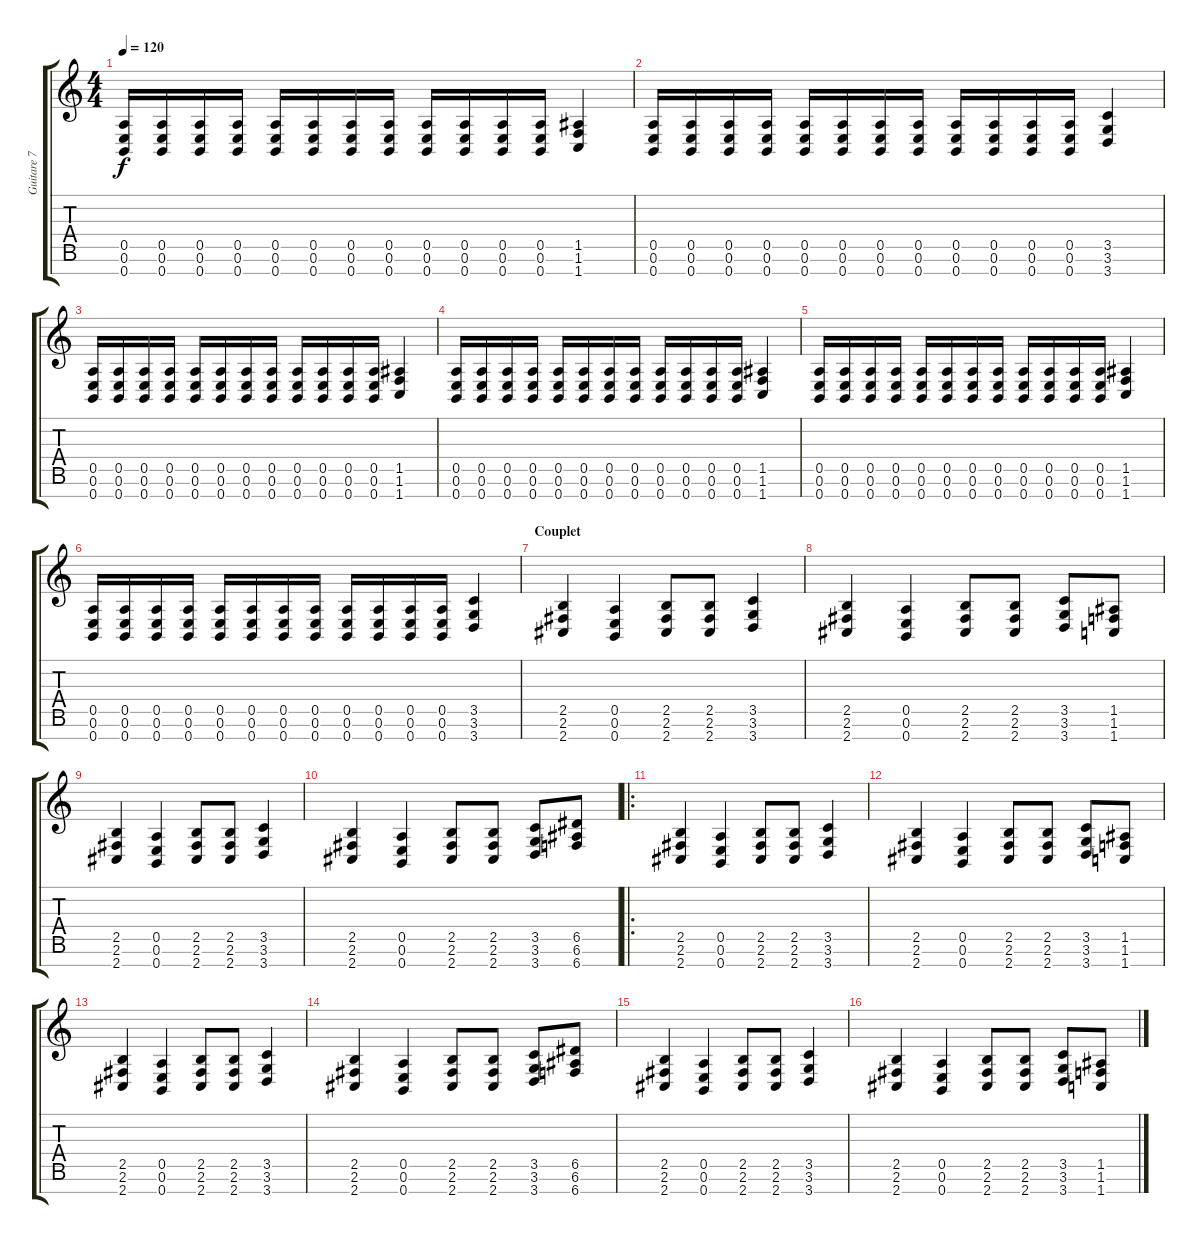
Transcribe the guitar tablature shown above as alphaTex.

\track ("Guitare 7 cordes B2" "Guitare 7 ") {instrument distortionguitar}
\staff {score tabs}
\tuning (E4 B3 G3 D3 A2 E2 B1) {hide}
\ts (4 4)
\tempo 120
\clef g2
\ks c
(0.5 0.6 0.7).16{dy f} (0.5 0.6 0.7).16 (0.5 0.6 0.7).16 (0.5 0.6 0.7).16 (0.5 0.6 0.7).16 (0.5 0.6 0.7).16 (0.5 0.6 0.7).16 (0.5 0.6 0.7).16 (0.5 0.6 0.7).16 (0.5 0.6 0.7).16 (0.5 0.6 0.7).16 (0.5 0.6 0.7).16 (1.5 1.6 1.7).4 |
(0.5 0.6 0.7).16 (0.5 0.6 0.7).16 (0.5 0.6 0.7).16 (0.5 0.6 0.7).16 (0.5 0.6 0.7).16 (0.5 0.6 0.7).16 (0.5 0.6 0.7).16 (0.5 0.6 0.7).16 (0.5 0.6 0.7).16 (0.5 0.6 0.7).16 (0.5 0.6 0.7).16 (0.5 0.6 0.7).16 (3.5 3.6 3.7).4 |
(0.5 0.6 0.7).16 (0.5 0.6 0.7).16 (0.5 0.6 0.7).16 (0.5 0.6 0.7).16 (0.5 0.6 0.7).16 (0.5 0.6 0.7).16 (0.5 0.6 0.7).16 (0.5 0.6 0.7).16 (0.5 0.6 0.7).16 (0.5 0.6 0.7).16 (0.5 0.6 0.7).16 (0.5 0.6 0.7).16 (1.5 1.6 1.7).4 |
(0.5 0.6 0.7).16 (0.5 0.6 0.7).16 (0.5 0.6 0.7).16 (0.5 0.6 0.7).16 (0.5 0.6 0.7).16 (0.5 0.6 0.7).16 (0.5 0.6 0.7).16 (0.5 0.6 0.7).16 (0.5 0.6 0.7).16 (0.5 0.6 0.7).16 (0.5 0.6 0.7).16 (0.5 0.6 0.7).16 (1.5 1.6 1.7).4 |
(0.5 0.6 0.7).16 (0.5 0.6 0.7).16 (0.5 0.6 0.7).16 (0.5 0.6 0.7).16 (0.5 0.6 0.7).16 (0.5 0.6 0.7).16 (0.5 0.6 0.7).16 (0.5 0.6 0.7).16 (0.5 0.6 0.7).16 (0.5 0.6 0.7).16 (0.5 0.6 0.7).16 (0.5 0.6 0.7).16 (1.5 1.6 1.7).4 |
(0.5 0.6 0.7).16 (0.5 0.6 0.7).16 (0.5 0.6 0.7).16 (0.5 0.6 0.7).16 (0.5 0.6 0.7).16 (0.5 0.6 0.7).16 (0.5 0.6 0.7).16 (0.5 0.6 0.7).16 (0.5 0.6 0.7).16 (0.5 0.6 0.7).16 (0.5 0.6 0.7).16 (0.5 0.6 0.7).16 (3.5 3.6 3.7).4 |
\section ("" "Couplet")
(2.5 2.6 2.7).4 (0.5 0.6 0.7).4 (2.5 2.6 2.7).8 (2.5 2.6 2.7).8 (3.5 3.6 3.7).4 |
(2.5 2.6 2.7).4 (0.5 0.6 0.7).4 (2.5 2.6 2.7).8 (2.5 2.6 2.7).8 (3.5 3.6 3.7).8 (1.5 1.6 1.7).8 |
(2.5 2.6 2.7).4 (0.5 0.6 0.7).4 (2.5 2.6 2.7).8 (2.5 2.6 2.7).8 (3.5 3.6 3.7).4 |
(2.5 2.6 2.7).4 (0.5 0.6 0.7).4 (2.5 2.6 2.7).8 (2.5 2.6 2.7).8 (3.5 3.6 3.7).8 (6.5 6.6 6.7).8 |
\ro
(2.5 2.6 2.7).4 (0.5 0.6 0.7).4 (2.5 2.6 2.7).8 (2.5 2.6 2.7).8 (3.5 3.6 3.7).4 |
(2.5 2.6 2.7).4 (0.5 0.6 0.7).4 (2.5 2.6 2.7).8 (2.5 2.6 2.7).8 (3.5 3.6 3.7).8 (1.5 1.6 1.7).8 |
(2.5 2.6 2.7).4 (0.5 0.6 0.7).4 (2.5 2.6 2.7).8 (2.5 2.6 2.7).8 (3.5 3.6 3.7).4 |
(2.5 2.6 2.7).4 (0.5 0.6 0.7).4 (2.5 2.6 2.7).8 (2.5 2.6 2.7).8 (3.5 3.6 3.7).8 (6.5 6.6 6.7).8 |
(2.5 2.6 2.7).4 (0.5 0.6 0.7).4 (2.5 2.6 2.7).8 (2.5 2.6 2.7).8 (3.5 3.6 3.7).4 |
(2.5 2.6 2.7).4 (0.5 0.6 0.7).4 (2.5 2.6 2.7).8 (2.5 2.6 2.7).8 (3.5 3.6 3.7).8 (1.5 1.6 1.7).8
